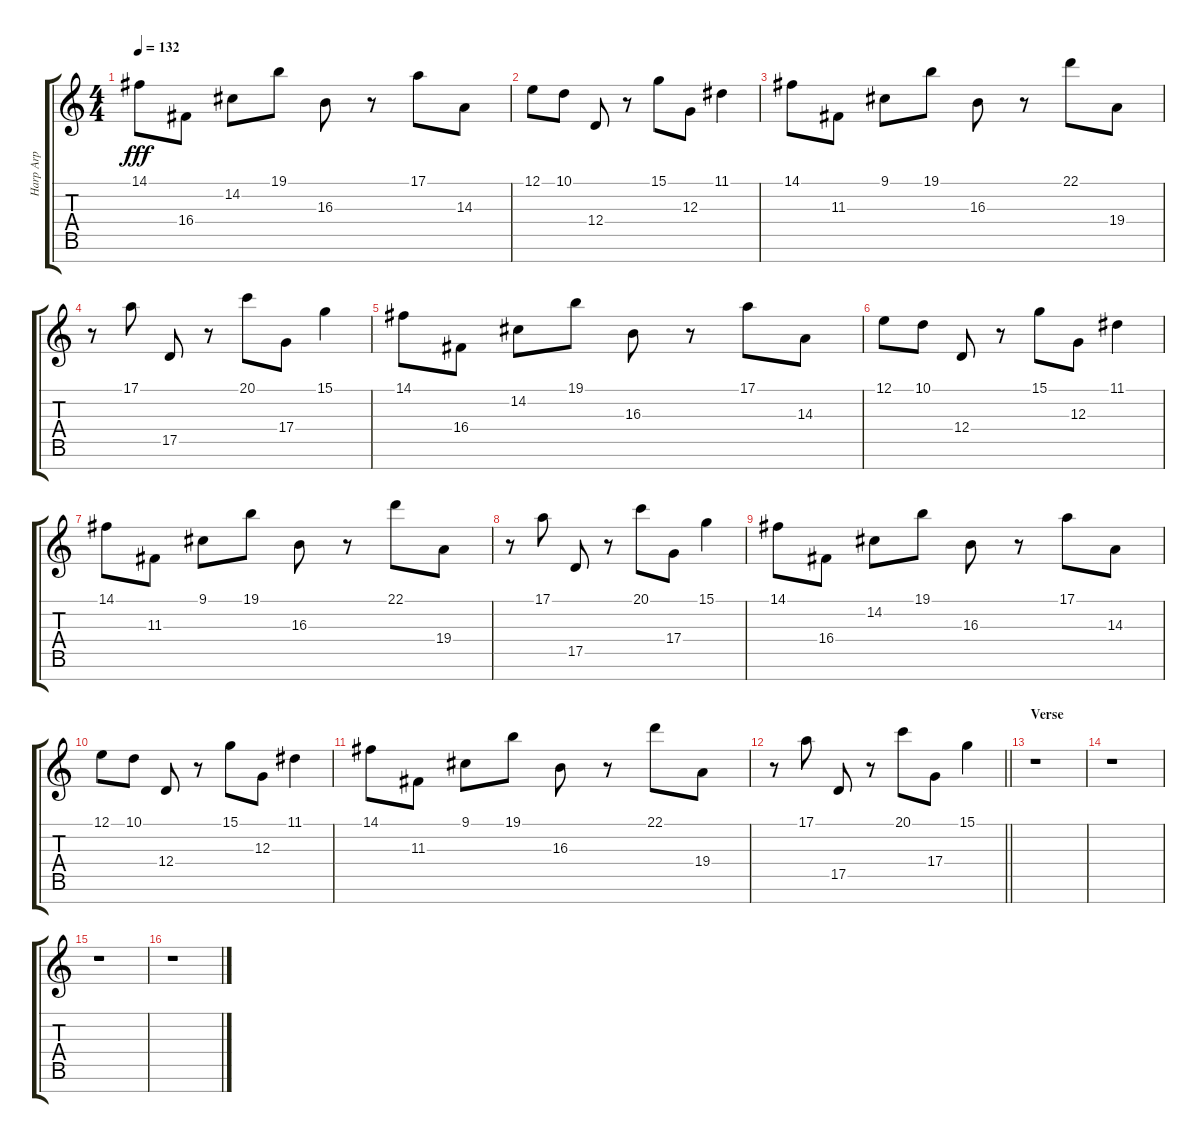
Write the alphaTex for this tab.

\track ("Harp Arp" "Harp Arp") {instrument orchestralharp}
\staff {score tabs}
\tuning (E4 B3 G3 D3 A2 E2 B1) {hide}
\ts (4 4)
\tempo 132
\clef g2
\ks c
14.1.8{dy fff} 16.4.8 14.2.8 19.1.8 16.3.8 r.8 17.1.8 14.3.8 |
12.1.8 10.1.8 12.4.8 r.8 15.1.8 12.3.8 11.1.4 |
14.1.8 11.3.8 9.1.8 19.1.8 16.3.8 r.8 22.1.8 19.4.8 |
r.8 17.1.8 17.5.8 r.8 20.1.8 17.4.8 15.1.4 |
14.1.8 16.4.8 14.2.8 19.1.8 16.3.8 r.8 17.1.8 14.3.8 |
12.1.8 10.1.8 12.4.8 r.8 15.1.8 12.3.8 11.1.4 |
14.1.8 11.3.8 9.1.8 19.1.8 16.3.8 r.8 22.1.8 19.4.8 |
r.8 17.1.8 17.5.8 r.8 20.1.8 17.4.8 15.1.4 |
14.1.8 16.4.8 14.2.8 19.1.8 16.3.8 r.8 17.1.8 14.3.8 |
12.1.8 10.1.8 12.4.8 r.8 15.1.8 12.3.8 11.1.4 |
14.1.8 11.3.8 9.1.8 19.1.8 16.3.8 r.8 22.1.8 19.4.8 |
\barLineRight lightlight
r.8 17.1.8 17.5.8 r.8 20.1.8 17.4.8 15.1.4 |
\section ("" "Verse")
r.1 |
r.1 |
r.1 |
r.1
